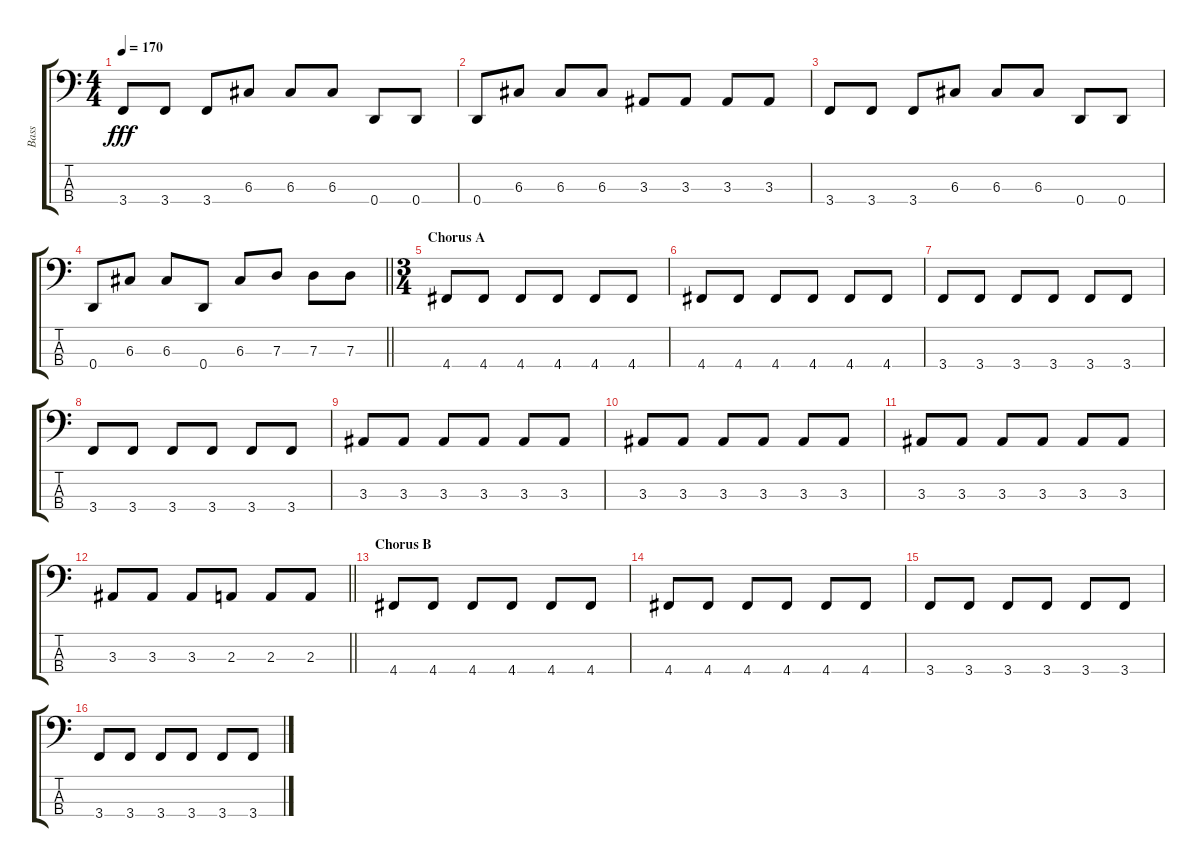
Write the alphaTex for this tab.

\track ("Bass" "Bass") {instrument electricbassfinger}
\staff {score tabs}
\tuning (F2 C2 G1 D1) {hide}
\ts (4 4)
\tempo 170
\clef f4
\ks c
3.4.8{dy fff} 3.4.8 3.4.8 6.3.8 6.3.8 6.3.8 0.4.8 0.4.8 |
0.4.8 6.3.8 6.3.8 6.3.8 3.3.8 3.3.8 3.3.8 3.3.8 |
3.4.8 3.4.8 3.4.8 6.3.8 6.3.8 6.3.8 0.4.8 0.4.8 |
\barLineRight lightlight
0.4.8 6.3.8 6.3.8 0.4.8 6.3.8 7.3.8 7.3.8 7.3.8 |
\ts (3 4)
\section ("" "Chorus A")
4.4.8 4.4.8 4.4.8 4.4.8 4.4.8 4.4.8 |
4.4.8 4.4.8 4.4.8 4.4.8 4.4.8 4.4.8 |
3.4.8 3.4.8 3.4.8 3.4.8 3.4.8 3.4.8 |
3.4.8 3.4.8 3.4.8 3.4.8 3.4.8 3.4.8 |
3.3.8 3.3.8 3.3.8 3.3.8 3.3.8 3.3.8 |
3.3.8 3.3.8 3.3.8 3.3.8 3.3.8 3.3.8 |
3.3.8 3.3.8 3.3.8 3.3.8 3.3.8 3.3.8 |
\barLineRight lightlight
3.3.8 3.3.8 3.3.8 2.3.8 2.3.8 2.3.8 |
\section ("" "Chorus B")
4.4.8 4.4.8 4.4.8 4.4.8 4.4.8 4.4.8 |
4.4.8 4.4.8 4.4.8 4.4.8 4.4.8 4.4.8 |
3.4.8 3.4.8 3.4.8 3.4.8 3.4.8 3.4.8 |
3.4.8 3.4.8 3.4.8 3.4.8 3.4.8 3.4.8
